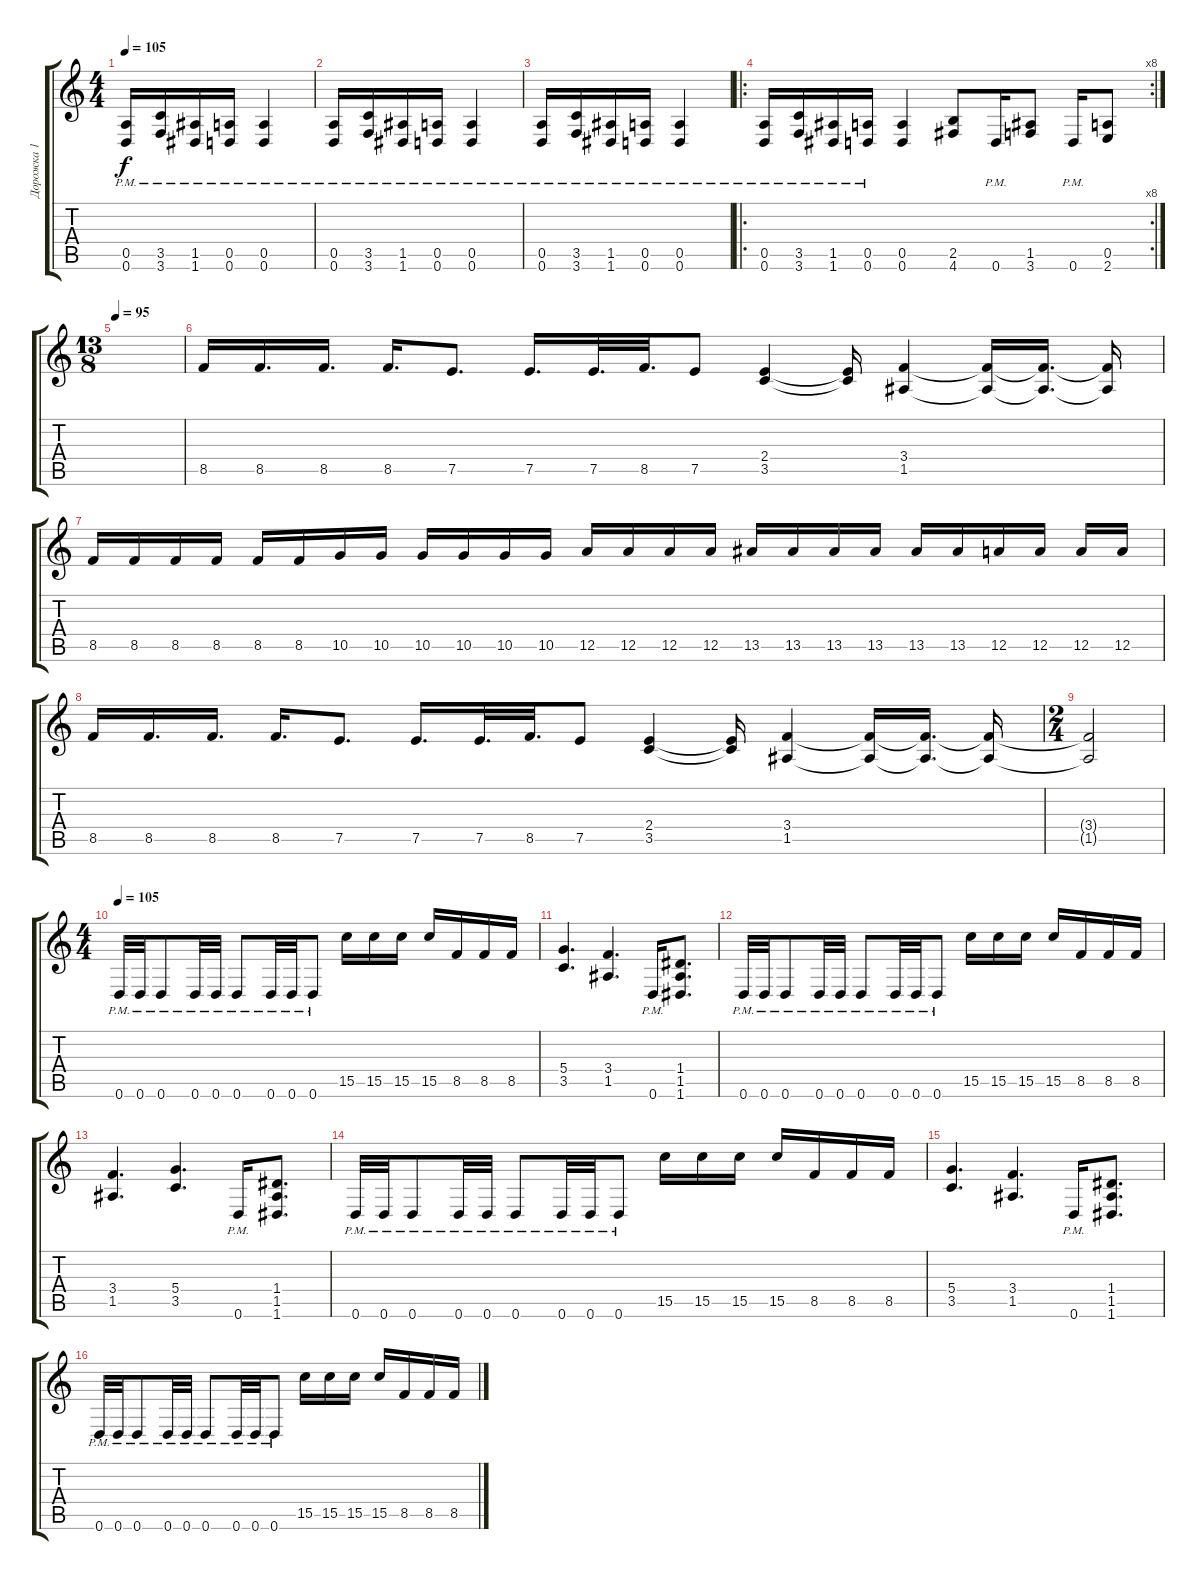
\track ("Дорожка 1" "Дорожка 1") {instrument overdrivenguitar}
\staff {score tabs}
\tuning (E4 B3 G3 D3 A2 D2) {hide}
\ts (4 4)
\tempo 105
\clef g2
\ks c
(0.5{pm} 0.6{pm}).16{dy f} (3.5{pm} 3.6{pm}).16 (1.5{pm} 1.6{pm}).16 (0.5{pm} 0.6{pm}).16 (0.5{pm} 0.6{pm}).4 |
(0.5{pm} 0.6{pm}).16 (3.5{pm} 3.6{pm}).16 (1.5{pm} 1.6{pm}).16 (0.5{pm} 0.6{pm}).16 (0.5{pm} 0.6{pm}).4 |
(0.5{pm} 0.6{pm}).16 (3.5{pm} 3.6{pm}).16 (1.5{pm} 1.6{pm}).16 (0.5{pm} 0.6{pm}).16 (0.5{pm} 0.6{pm}).4 |
\ro
\rc 8
(0.5{pm} 0.6{pm}).16 (3.5{pm} 3.6{pm}).16 (1.5{pm} 1.6{pm}).16 (0.5{pm} 0.6{pm}).16 (0.5 0.6).4 (2.5 4.6).8 0.6{pm}.16 (1.5 3.6).8 0.6{pm}.16 (0.5 2.6).8 |
\ts (13 8)
\tempo 95
|
8.5.16 8.5.16{d} 8.5.16{d} 8.5.16{d} 7.5.8{d} 7.5.16{d} 7.5.32{d} 8.5.32{d} 7.5.8 (2.4 3.5).4 (2.4{t} 3.5{t}).16 (3.4 1.5).4 (3.4{t} 1.5{t}).16 (3.4{t} 1.5{t}).16{d} (3.4{t} 1.5{t}).16 |
8.5.16 8.5.16 8.5.16 8.5.16 8.5.16 8.5.16 10.5.16 10.5.16 10.5.16 10.5.16 10.5.16 10.5.16 12.5.16 12.5.16 12.5.16 12.5.16 13.5.16 13.5.16 13.5.16 13.5.16 13.5.16 13.5.16 12.5.16 12.5.16 12.5.16 12.5.16 |
8.5.16 8.5.16{d} 8.5.16{d} 8.5.16{d} 7.5.8{d} 7.5.16{d} 7.5.32{d} 8.5.32{d} 7.5.8 (2.4 3.5).4 (2.4{t} 3.5{t}).16 (3.4 1.5).4 (3.4{t} 1.5{t}).16 (3.4{t} 1.5{t}).16{d} (3.4{t} 1.5{t}).16 |
\ts (2 4)
(3.4{t} 1.5{t}).2 |
\ts (4 4)
\tempo 105
0.6{pm}.32 0.6{pm}.32 0.6{pm}.8 0.6{pm}.32 0.6{pm}.32 0.6{pm}.8 0.6{pm}.32 0.6{pm}.32 0.6{pm}.8 15.5.16 15.5.16 15.5.16 15.5.16 8.5.16 8.5.16 8.5.16 |
(5.4 3.5).4{d} (3.4 1.5).4{d} 0.6{pm}.16 (1.4 1.5 1.6).8{d} |
0.6{pm}.32 0.6{pm}.32 0.6{pm}.8 0.6{pm}.32 0.6{pm}.32 0.6{pm}.8 0.6{pm}.32 0.6{pm}.32 0.6{pm}.8 15.5.16 15.5.16 15.5.16 15.5.16 8.5.16 8.5.16 8.5.16 |
(3.4 1.5).4{d} (5.4 3.5).4{d} 0.6{pm}.16 (1.4 1.5 1.6).8{d} |
0.6{pm}.32 0.6{pm}.32 0.6{pm}.8 0.6{pm}.32 0.6{pm}.32 0.6{pm}.8 0.6{pm}.32 0.6{pm}.32 0.6{pm}.8 15.5.16 15.5.16 15.5.16 15.5.16 8.5.16 8.5.16 8.5.16 |
(5.4 3.5).4{d} (3.4 1.5).4{d} 0.6{pm}.16 (1.4 1.5 1.6).8{d} |
0.6{pm}.32 0.6{pm}.32 0.6{pm}.8 0.6{pm}.32 0.6{pm}.32 0.6{pm}.8 0.6{pm}.32 0.6{pm}.32 0.6{pm}.8 15.5.16 15.5.16 15.5.16 15.5.16 8.5.16 8.5.16 8.5.16
